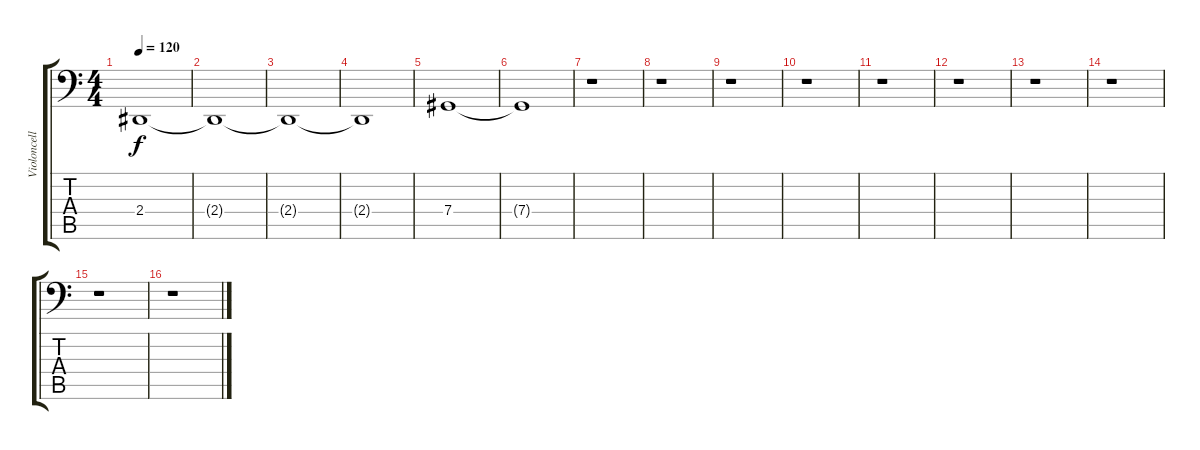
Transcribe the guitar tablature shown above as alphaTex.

\track ("Violoncello" "Violoncell") {instrument cello}
\staff {score tabs}
\tuning (Eb3 Bb2 Gb2 Db2 Ab1 Eb1) {hide}
\ts (4 4)
\tempo 120
\clef f4
\ks c
2.4.1{dy f} |
2.4{t}.1 |
2.4{t}.1 |
2.4{t}.1 |
7.4.1 |
7.4{t}.1 |
r.1 |
r.1 |
r.1 |
r.1 |
r.1 |
r.1 |
r.1 |
r.1 |
r.1 |
r.1
